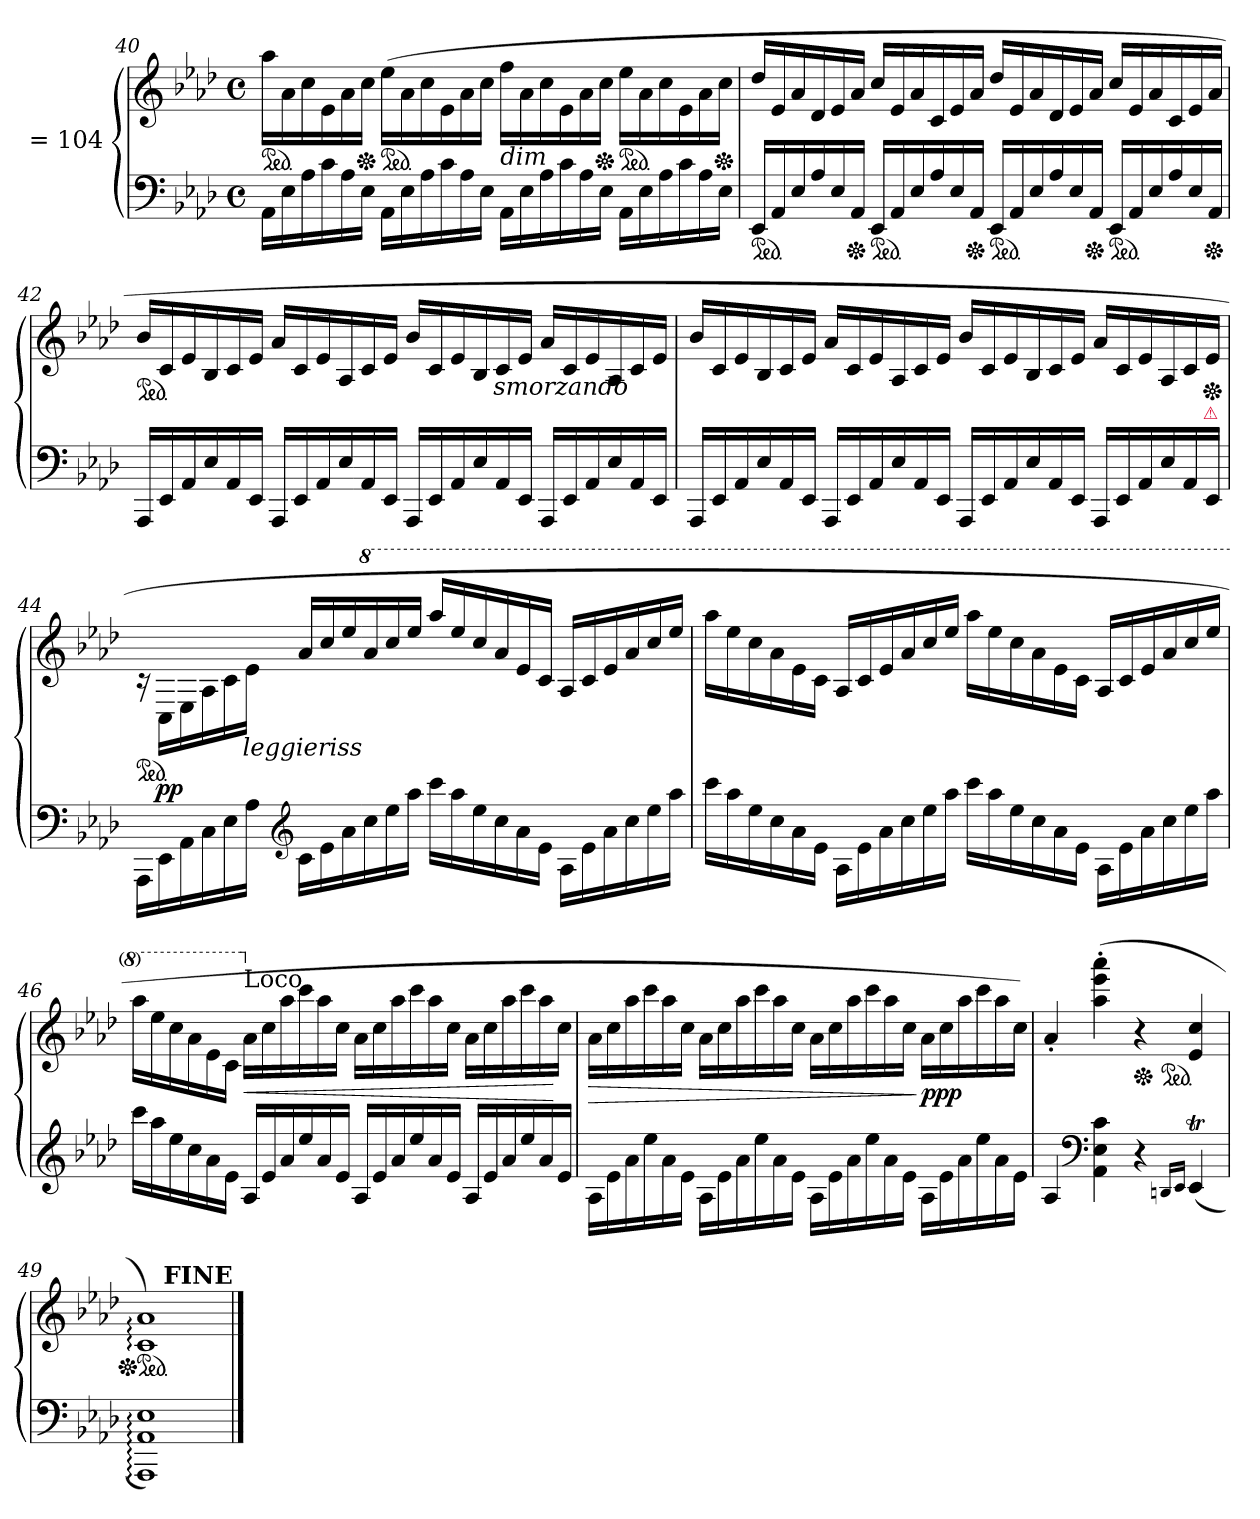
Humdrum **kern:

**kern	**kern	**dynam
*part1	*part1	*part1
*staff2	*staff1	*staff1/2
*I"[quarter] = 104	*	*
*clefF4	*clefG2	*
*k[b-e-a-d-]	*k[b-e-a-d-]	*
*A-:	*A-:	*
*M4/4	*M4/4	*
*met(c)	*met(c)	*
*Xtuplet	*Xtuplet	*
*	*ped	*
=40	=40	=40
24AA-!\LL	24aa-\LL	.
24E-!	24a-!	.
24A-!	24cc!	.
24c!	24e-!	.
24A-!	24a-!	.
*	*Xped	*
24E-!JJ	24cc!JJ	.
*	*ped	*
24AA-!\LL	(>24ee-\LL	.
24E-!	24a-!	.
24A-!	24cc!	.
24c!	24e-!	.
24A-!	24a-!	.
24E-!JJ	24cc!JJ	.
!	!LO:TX:c:i:t=dim	!
24AA-!\LL	24ff\LL	.
24E-!	24a-!	.
24A-!	24cc!	.
24c!	24e-!	.
24A-!	24a-!	.
*	*Xped	*
24E-!JJ	24cc!JJ	.
*	*ped	*
24AA-!\LL	24ee-\LL	.
24E-!	24a-!	.
24A-!	24cc!	.
24c!	24e-!	.
24A-!	24a-!	.
*	*Xped	*
24E-!JJ	24cc!JJ	.
=41	=41	=41
*ped	*	*
24EE-LL	24dd-LL	.
24AA-!	24e-!	.
24E-!	24a-!	.
24A-!	24d-!	.
24E-!	24e-!	.
*Xped	*	*
24AA-!JJ	24a-!JJ	.
*ped	*	*
24EE-!LL	24ccLL	.
24AA-!	24e-!	.
24E-!	24a-!	.
24A-!	24c!	.
24E-!	24e-!	.
*Xped	*	*
24AA-!JJ	24a-!JJ	.
*ped	*	*
24EE-!LL	24dd-LL	.
24AA-!	24e-!	.
24E-!	24a-!	.
24A-!	24d-!	.
24E-!	24e-!	.
*Xped	*	*
24AA-!JJ	24a-!JJ	.
*ped	*	*
24EE-!LL	24ccLL	.
24AA-!	24e-!	.
24E-!	24a-!	.
24A-!	24c!	.
24E-!	24e-!	.
*Xped	*	*
24AA-!JJ	24a-!JJ	.
=42	=42	=42
*	*ped	*
24AAA-LL	24b-LL	.
24EE-!	24c!	.
24AA-!	24e-!	.
24E-!	24B-	.
24AA-!	24c!	.
24EE-!JJ	24e-!JJ	.
24AAA-!LL	24a-LL	.
24EE-!	24c!	.
24AA-!	24e-!	.
24E-!	24A-	.
24AA-!	24c!	.
24EE-!JJ	24e-!JJ	.
24AAA-!LL	24b-LL	.
24EE-!	24c!	.
24AA-!	24e-!	.
24E-!	24B-	.
!	!LO:TX:b:i:t=smorzando	!
24AA-!	24c!	.
24EE-!JJ	24e-!JJ	.
24AAA-!LL	24a-LL	.
24EE-!	24c!	.
24AA-!	24e-!	.
24E-!	24A-	.
24AA-!	24c!	.
24EE-!JJ	24e-!JJ	.
=43	=43	=43
24AAA-LL	24b-LL	.
24EE-!	24c!	.
24AA-!	24e-!	.
24E-!	24B-	.
24AA-!	24c!	.
24EE-!JJ	24e-!JJ	.
24AAA-!LL	24a-LL	.
24EE-!	24c!	.
24AA-!	24e-!	.
24E-!	24A-	.
24AA-!	24c!	.
24EE-!JJ	24e-!JJ	.
24AAA-!LL	24b-LL	.
24EE-!	24c!	.
24AA-!	24e-!	.
24E-!	24B-	.
24AA-!	24c!	.
24EE-!JJ	24e-!JJ	.
24AAA-!LL	24a-LL	.
24EE-!	24c!	.
24AA-!	24e-!	.
24E-!	24A-	.
24AA-!	24c!	.
!LO:TX:a:color=crimson:t=⚠	!	!
*	*Xped	*
24EE-!JJ	24e-!JJ	.
=44	=44	=44
*	*ped	*
24AAA-!\LL	24rc	.
24EE-!	24C!\LL	pp
24AA-!	24E-!\	.
24C!	24A-!\	.
24E-!	24c!/	.
!	!LO:TX:b:i:t=leggieriss	!
24A-!JJ	24e-!/JJ	.
*clefG2	*	*
24c!\LL	24a-!/LL	.
24e-!	24cc!	.
24a-!	24ee-!	.
*	*8va	*
24cc!	24aa-!	.
24ee-!	24ccc!	.
24aa-!JJ	24eee-!JJ	.
24ccc\LL	24aaa-/LL	.
24aa-!	24eee-!	.
24ee-!	24ccc!	.
24cc!	24aa-!	.
24a-!	24ee-!	.
24e-!JJ	24cc!JJ	.
24A-\LL	24a-LL	.
24e-!	24cc!	.
24a-!	24ee-!	.
24cc!	24aa-!	.
24ee-!	24ccc!	.
24aa-!JJ	24eee-!JJ	.
=45	=45	=45
24ccc\LL	24aaa-LL	.
24aa-!	24eee-!	.
24ee-!	24ccc!	.
24cc!	24aa-!	.
24a-!	24ee-!	.
24e-!JJ	24cc!JJ	.
24A-\LL	24a-LL	.
24e-!	24cc!	.
24a-!	24ee-!	.
24cc!	24aa-!	.
24ee-!	24ccc!	.
24aa-!JJ	24eee-!JJ	.
24ccc\LL	24aaa-LL	.
24aa-!	24eee-!	.
24ee-!	24ccc!	.
24cc!	24aa-!	.
24a-!	24ee-!	.
24e-!JJ	24cc!JJ	.
24A-\LL	24a-LL	.
24e-!	24cc!	.
24a-!	24ee-!	.
24cc!	24aa-!	.
24ee-!	24ccc!	.
24aa-!JJ	24eee-!JJ	.
=46	=46	=46
24ccc\LL	24aaa-\LL	.
24aa-!	24eee-!	.
24ee-!	24ccc!	.
24cc!	24aa-!	.
24a-!	24ee-!	.
24e-!JJ	24cc!JJ	.
*	*X8va	*
!	!LO:TX:a:t=Loco	!
24A-LL	24a-\LL	<
24e-!	24cc!	.
24a-!	24aa-!	.
24ee-!	24ccc!	.
24a-!	24aa-!	.
24e-!JJ	24cc!JJ	.
24A-!LL	24a-!\LL	.
24e-!	24cc!	.
24a-!	24aa-!	.
24ee-!	24ccc!	.
24a-!	24aa-!	.
24e-!JJ	24cc!JJ	.
24A-!LL	24a-!\LL	.
24e-!	24cc!	.
24a-!	24aa-!	.
24ee-!	24ccc!	.
24a-!	24aa-!	.
24e-!JJ	24cc!JJ	[
=47	=47	=47
24A-!\LL	24a-!\LL	>
24e-!	24cc!	.
24a-!	24aa-!	.
24ee-!	24ccc!	.
24a-!	24aa-!	.
24e-!JJ	24cc!JJ	.
24A-!\LL	24a-!\LL	.
24e-!	24cc!	.
24a-!	24aa-!	.
24ee-!	24ccc!	.
24a-!	24aa-!	.
24e-!JJ	24cc!JJ	.
24A-!\LL	24a-!\LL	.
24e-!	24cc!	.
24a-!	24aa-!	.
24ee-!	24ccc!	.
24a-!	24aa-!	.
24e-!JJ	24cc!JJ	.
24A-!\LL	24a-!\LL	] ppp
24e-!	24cc!	.
24a-!	24aa-!	.
24ee-!	24ccc!	.
24a-!	24aa-!	.
24e-!JJ	24cc!JJ)	.
=48	=48	=48
*	*^	*
4A-	4a-'	2ryy	.
*clefF4	*	*	*
4AA- 4E- 4c	(4aa-' 4eee-' 4aaa-'	.	.
*	*Xped	*	*
4r	4r	8ryy	.
*	*ped	*	*
.	.	4.ryy	.
16qqDDn/LL	.	.	.
16qqEE-/JJ	.	.	.
(<4EE-T	4e- 4cc	.	.
*	*v	*v	*
=49	=49	=49
*	*Xped	*
*	*ped	*
1AAA-: 1AA-: 1E-:)	1c: 1a-:)	.
!	!LO:TX:a:B:t=FINE	!
==	==	==
*-	*-	*-
